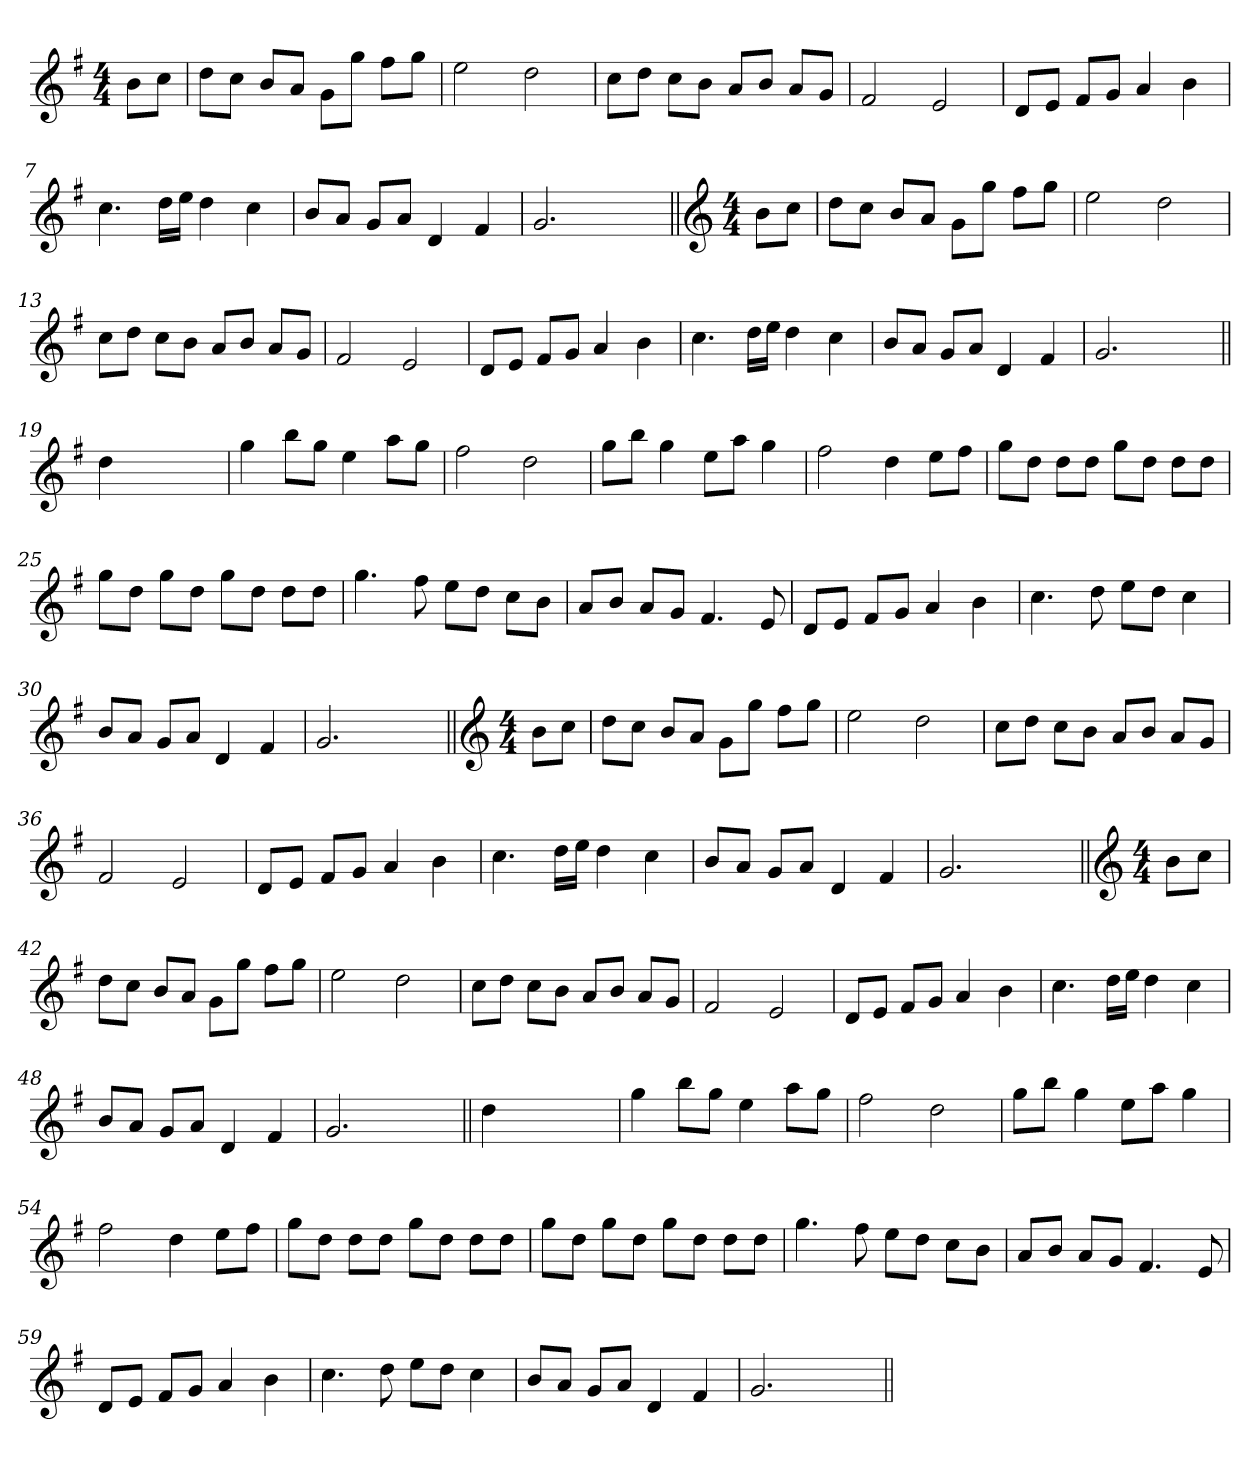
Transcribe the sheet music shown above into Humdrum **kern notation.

**kern
*part1
*staff1
*clefG2
*k[f#]
*G:
*M4/4
=1
8b\L
8cc\J
=2
8dd\L
8cc\J
8b/L
8a/J
8g\L
8gg\J
8ff#\L
8gg\J
=3
2ee\
2dd\
=4
8cc\L
8dd\J
8cc\L
8b\J
8a/L
8b/J
8a/L
8g/J
=5
2f#/
2e/
=6
8d/L
8e/J
8f#/L
8g/J
4a/
4b\
=7
4.cc\
16dd\LL
16ee\JJ
4dd\
4cc\
!!LO:LB:g=z
=8
8b/L
8a/J
8g/L
8a/J
4d/
4f#/
=9
2.g/
4ryy
=10||
*clefG2
*M4/4
8b\L
8cc\J
=11
8dd\L
8cc\J
8b/L
8a/J
8g\L
8gg\J
8ff#\L
8gg\J
=12
2ee\
2dd\
=13
8cc\L
8dd\J
8cc\L
8b\J
8a/L
8b/J
8a/L
8g/J
=14
2f#/
2e/
!!LO:LB:g=z
=15
8d/L
8e/J
8f#/L
8g/J
4a/
4b\
=16
4.cc\
16dd\LL
16ee\JJ
4dd\
4cc\
=17
8b/L
8a/J
8g/L
8a/J
4d/
4f#/
=18
2.g/
4ryy
=19||
4dd\
2.ryy
=20
4gg\
8bb\L
8gg\J
4ee\
8aa\L
8gg\J
=21
2ff#\
2dd\
=22
8gg\L
8bb\J
4gg\
8ee\L
8aa\J
4gg\
!!LO:LB:g=z
=23
2ff#\
4dd\
8ee\L
8ff#\J
=24
8gg\L
8dd\J
8dd\L
8dd\J
8gg\L
8dd\J
8dd\L
8dd\J
=25
8gg\L
8dd\J
8gg\L
8dd\J
8gg\L
8dd\J
8dd\L
8dd\J
=26
4.gg\
8ff#\
8ee\L
8dd\J
8cc\L
8b\J
=27
8a/L
8b/J
8a/L
8g/J
4.f#/
8e/
=28
8d/L
8e/J
8f#/L
8g/J
4a/
4b\
!!LO:LB:g=z
=29
4.cc\
8dd\
8ee\L
8dd\J
4cc\
=30
8b/L
8a/J
8g/L
8a/J
4d/
4f#/
=31
2.g/
4ryy
=32||
*clefG2
*M4/4
8b\L
8cc\J
=33
8dd\L
8cc\J
8b/L
8a/J
8g\L
8gg\J
8ff#\L
8gg\J
=34
2ee\
2dd\
=35
8cc\L
8dd\J
8cc\L
8b\J
8a/L
8b/J
8a/L
8g/J
=36
2f#/
2e/
!!LO:LB:g=z
=37
8d/L
8e/J
8f#/L
8g/J
4a/
4b\
=38
4.cc\
16dd\LL
16ee\JJ
4dd\
4cc\
=39
8b/L
8a/J
8g/L
8a/J
4d/
4f#/
=40
2.g/
4ryy
=41||
*clefG2
*M4/4
8b\L
8cc\J
=42
8dd\L
8cc\J
8b/L
8a/J
8g\L
8gg\J
8ff#\L
8gg\J
=43
2ee\
2dd\
!!LO:LB:g=z
=44
8cc\L
8dd\J
8cc\L
8b\J
8a/L
8b/J
8a/L
8g/J
=45
2f#/
2e/
=46
8d/L
8e/J
8f#/L
8g/J
4a/
4b\
=47
4.cc\
16dd\LL
16ee\JJ
4dd\
4cc\
=48
8b/L
8a/J
8g/L
8a/J
4d/
4f#/
=49
2.g/
4ryy
=50||
4dd\
2.ryy
=51
4gg\
8bb\L
8gg\J
4ee\
8aa\L
8gg\J
!!LO:LB:g=z
=52
2ff#\
2dd\
=53
8gg\L
8bb\J
4gg\
8ee\L
8aa\J
4gg\
=54
2ff#\
4dd\
8ee\L
8ff#\J
=55
8gg\L
8dd\J
8dd\L
8dd\J
8gg\L
8dd\J
8dd\L
8dd\J
=56
8gg\L
8dd\J
8gg\L
8dd\J
8gg\L
8dd\J
8dd\L
8dd\J
=57
4.gg\
8ff#\
8ee\L
8dd\J
8cc\L
8b\J
=58
8a/L
8b/J
8a/L
8g/J
4.f#/
8e/
!!LO:LB:g=z
=59
8d/L
8e/J
8f#/L
8g/J
4a/
4b\
=60
4.cc\
8dd\
8ee\L
8dd\J
4cc\
=61
8b/L
8a/J
8g/L
8a/J
4d/
4f#/
=62
2.g/
4ryy
=||
*-
